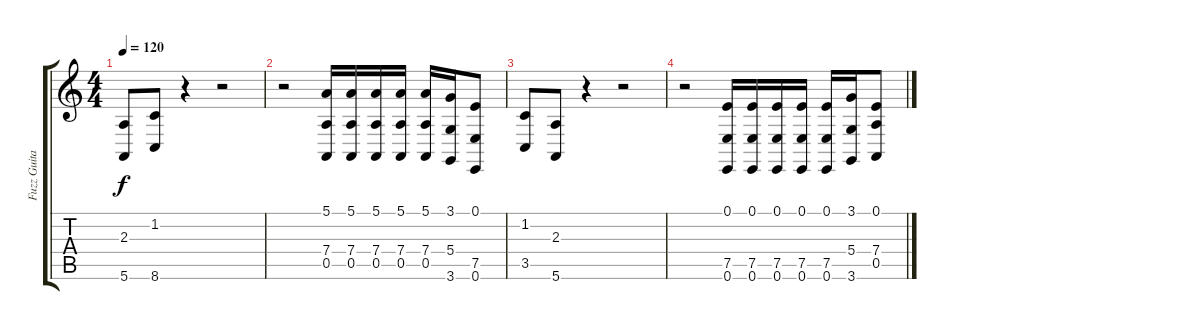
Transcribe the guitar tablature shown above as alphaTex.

\track ("Fuzz Guitar" "Fuzz Guita") {instrument lead2sawtooth}
\staff {score tabs}
\tuning (E4 B3 G3 D3 A2 E2) {hide}
\ts (4 4)
\tempo 120
\clef g2
\ks c
(2.3 5.6).8{dy f} (1.2 8.6).8 r.4 r.2 |
r.2 (5.1 7.4 0.5).16 (5.1 7.4 0.5).16 (5.1 7.4 0.5).16 (5.1 7.4 0.5).16 (5.1 7.4 0.5).16 (3.1 5.4 3.6).16 (0.1 7.5 0.6).8 |
(1.2 3.5).8 (2.3 5.6).8 r.4 r.2 |
r.2 (0.1 7.5 0.6).16 (0.1 7.5 0.6).16 (0.1 7.5 0.6).16 (0.1 7.5 0.6).16 (0.1 7.5 0.6).16 (3.1 5.4 3.6).16 (0.1 7.4 0.5).8
